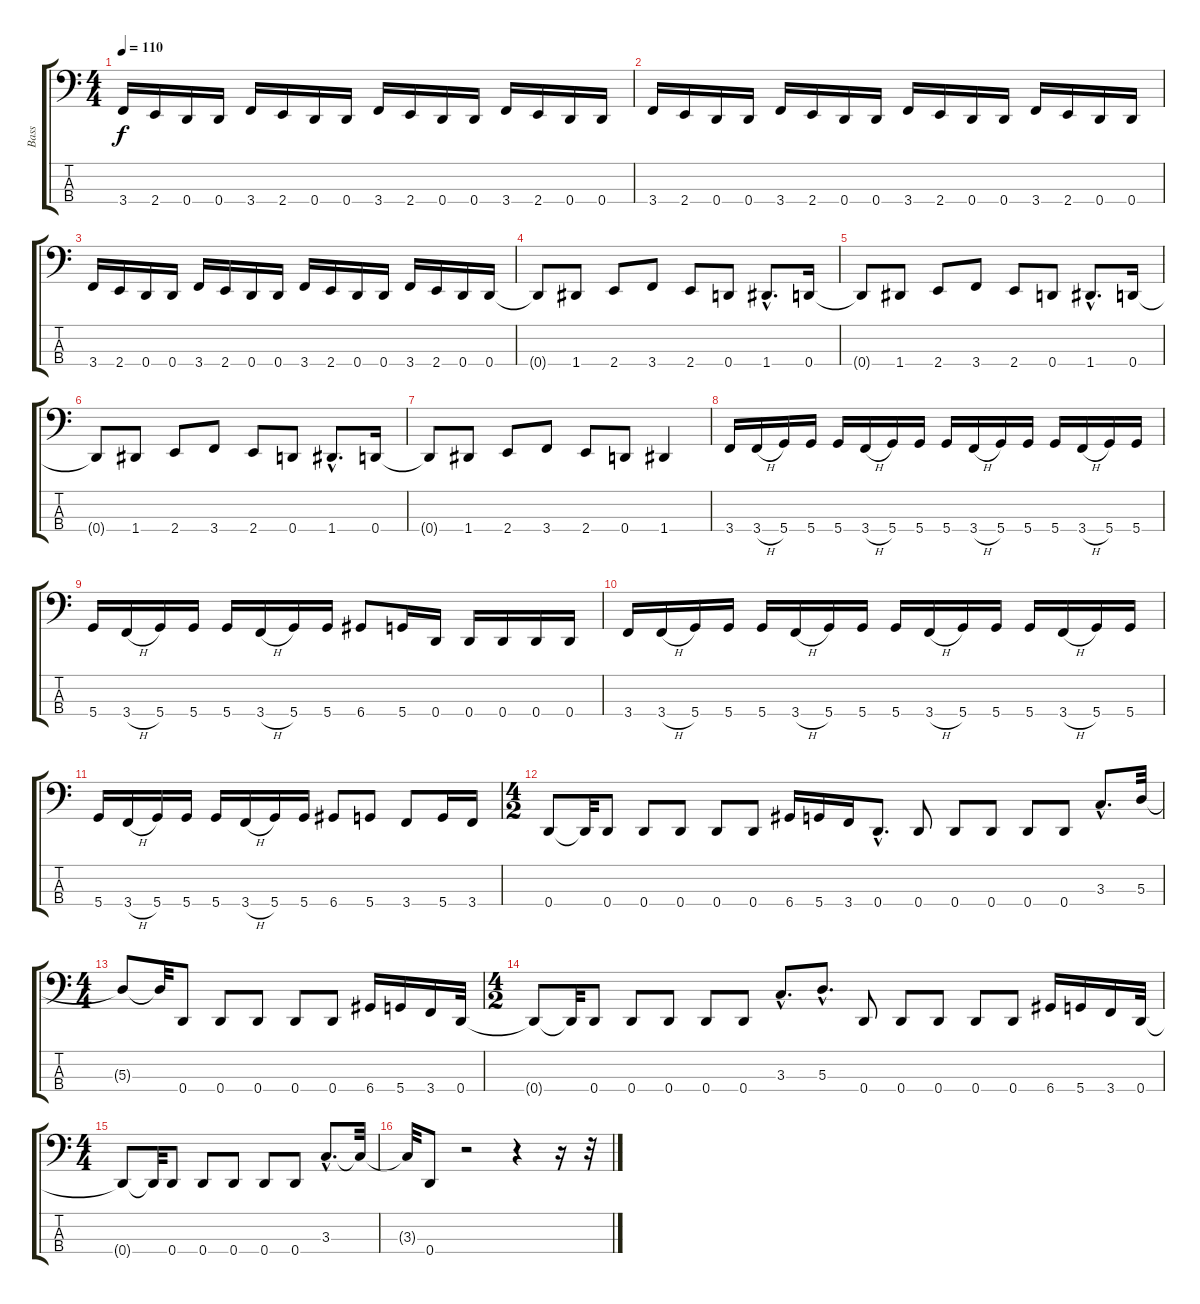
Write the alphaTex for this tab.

\track ("Bass" "Bass") {instrument electricbasspick}
\staff {score tabs}
\tuning (G2 D2 A1 D1) {hide}
\ts (4 4)
\tempo 110
\clef f4
\ks c
3.4.16{dy f} 2.4.16 0.4.16 0.4.16 3.4.16 2.4.16 0.4.16 0.4.16 3.4.16 2.4.16 0.4.16 0.4.16 3.4.16 2.4.16 0.4.16 0.4.16 |
3.4.16 2.4.16 0.4.16 0.4.16 3.4.16 2.4.16 0.4.16 0.4.16 3.4.16 2.4.16 0.4.16 0.4.16 3.4.16 2.4.16 0.4.16 0.4.16 |
3.4.16 2.4.16 0.4.16 0.4.16 3.4.16 2.4.16 0.4.16 0.4.16 3.4.16 2.4.16 0.4.16 0.4.16 3.4.16 2.4.16 0.4.16 0.4.16 |
0.4{t}.8 1.4.8 2.4.8 3.4.8 2.4.8 0.4.8 1.4{hac}.8{d} 0.4.16 |
0.4{t}.8 1.4.8 2.4.8 3.4.8 2.4.8 0.4.8 1.4{hac}.8{d} 0.4.16 |
0.4{t}.8 1.4.8 2.4.8 3.4.8 2.4.8 0.4.8 1.4{hac}.8{d} 0.4.16 |
0.4{t}.8 1.4.8 2.4.8 3.4.8 2.4.8 0.4.8 1.4.4 |
3.4.16 3.4{h}.16 5.4.16 5.4.16 5.4.16 3.4{h}.16 5.4.16 5.4.16 5.4.16 3.4{h}.16 5.4.16 5.4.16 5.4.16 3.4{h}.16 5.4.16 5.4.16 |
5.4.16 3.4{h}.16 5.4.16 5.4.16 5.4.16 3.4{h}.16 5.4.16 5.4.16 6.4.8 5.4.16 0.4.16 0.4.16 0.4.16 0.4.16 0.4.16 |
3.4.16 3.4{h}.16 5.4.16 5.4.16 5.4.16 3.4{h}.16 5.4.16 5.4.16 5.4.16 3.4{h}.16 5.4.16 5.4.16 5.4.16 3.4{h}.16 5.4.16 5.4.16 |
5.4.16 3.4{h}.16 5.4.16 5.4.16 5.4.16 3.4{h}.16 5.4.16 5.4.16 6.4.8 5.4.8 3.4.8 5.4.16 3.4.16 |
\ts (4 2)
0.4.8 0.4{t}.32 0.4.8 0.4.8 0.4.8 0.4.8 0.4.8 6.4.16 5.4.16 3.4.16 0.4{hac}.8{d} 0.4.8 0.4.8 0.4.8 0.4.8 0.4.8 3.3{hac}.8{d} 5.3.32 |
\ts (4 4)
5.3{t}.8 5.3{t}.32 0.4.8 0.4.8 0.4.8 0.4.8 0.4.8 6.4.16 5.4.16 3.4.16 0.4.32 |
\ts (4 2)
0.4{t}.8 0.4{t}.32 0.4.8 0.4.8 0.4.8 0.4.8 0.4.8 3.3{hac}.8{d} 5.3{hac}.8{d} 0.4.8 0.4.8 0.4.8 0.4.8 0.4.8 6.4.16 5.4.16 3.4.16 0.4.32 |
\ts (4 4)
0.4{t}.8 0.4{t}.32 0.4.8 0.4.8 0.4.8 0.4.8 0.4.8 3.3{hac}.8{d} 3.3{t}.32 |
3.3{t}.32 0.4.8 r.2 r.4 r.16 r.32
